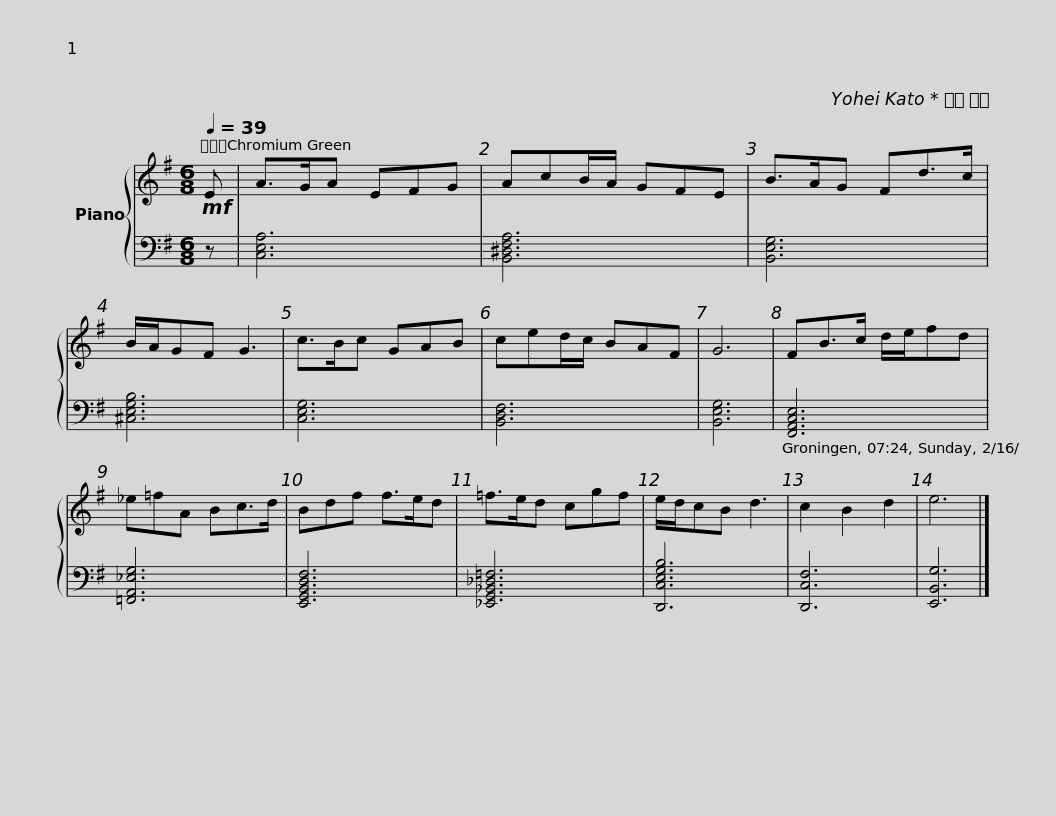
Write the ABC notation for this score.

X:1
%%score { 1 | 2 }
L:1/8
Q:1/4=39
M:6/8
I:linebreak $
K:G
V:1 treble
V:2 bass
V:1
!mf! E | A>GA EFG | AcB/A/ GFE | B>AG Fd>c | B/A/GF G3 | %5
 c>Bc GAB | ced/c/ BAF | G6 |$ FB>c d/e/fd | _e=fA Bc>d | %10
 Bdf f>ed | =f>ed cgf | e/d/cB d3 | c2 B2 d2 | e6 |] %15
V:2
 z | [C,E,A,]6 | [B,,^D,F,A,]6 | [B,,E,G,]6 | [^C,E,G,B,]6 | %5
 [C,E,G,]6 | [B,,D,F,]6 | [B,,E,G,]6 |$ [F,,A,,C,E,]6 | [=F,,A,,_E,G,]6 | %10
 [E,,G,,B,,D,F,]6 | [_E,,G,,_B,,_D,=F,]6 | [D,,C,E,G,B,]6 | [D,,C,F,]6 | [E,,B,,G,]6 |] %15
